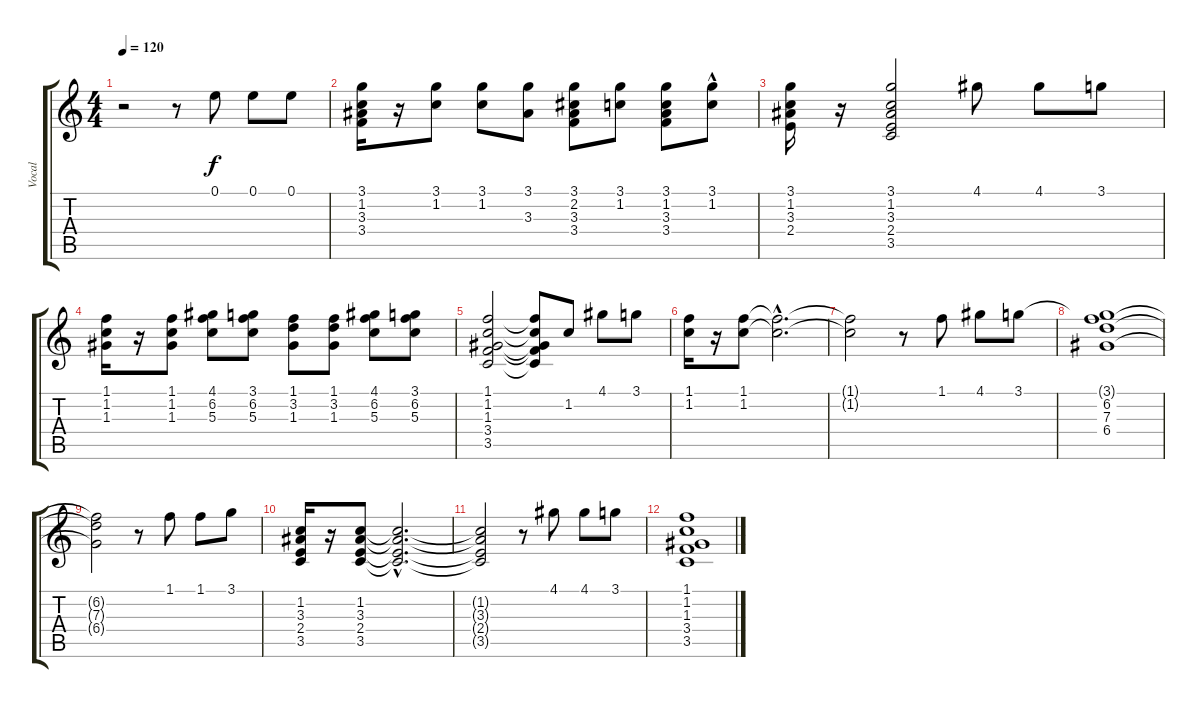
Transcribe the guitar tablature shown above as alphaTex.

\track ("Vocal" "Vocal") {instrument acousticguitarnylon}
\staff {score tabs}
\tuning (E4 B3 G3 D3 A2 E2) {hide}
\ts (4 4)
\tempo 120
\clef g2
\ks c
r.2{dy f} r.8 0.1.8 0.1.8 0.1.8 |
(3.1 1.2 3.3 3.4).16 r.16 (3.1 1.2).8 (3.1 1.2).8 (3.1 3.3).8 (3.1 2.2 3.3 3.4).8 (3.1 1.2).8 (3.1 1.2 3.3 3.4).8 (3.1{hac} 1.2).8 |
(3.1 1.2 3.3 2.4).16 r.16 (3.1 1.2 3.3 2.4 3.5).2 4.1.8 4.1.8 3.1.8 |
(1.1 1.2 1.3).16 r.16 (1.1 1.2 1.3).8 (4.1 6.2 5.3).8 (3.1 6.2 5.3).8 (1.1 3.2 1.3).8 (1.1 3.2 1.3).8 (4.1 6.2 5.3).8 (3.1 6.2 5.3).8 |
(1.1 1.2 1.3 3.4 3.5).2 (1.1{t} 1.2{t} 1.3{t} 3.4{t} 3.5{t}).8 1.2.8 4.1.8 3.1.8 |
(1.1 1.2).16 r.16 (1.1 1.2).8 (1.1{hac t} 1.2{hac t}).2{d} |
(1.1{t} 1.2{t}).2 r.8 1.1.8 4.1.8 3.1.8 |
(3.1{t} 6.2 7.3 6.4).1 |
(6.2{t} 7.3{t} 6.4{t}).2 r.8 1.1.8 1.1.8 3.1.8 |
(1.2 3.3 2.4 3.5).16 r.16 (1.2 3.3 2.4 3.5).8 (1.2{hac t} 3.3{hac t} 2.4{hac t} 3.5{hac t}).2{d} |
(1.2{t} 3.3{t} 2.4{t} 3.5{t}).2 r.8 4.1.8 4.1.8 3.1.8 |
(1.1 1.2 1.3 3.4 3.5).1
